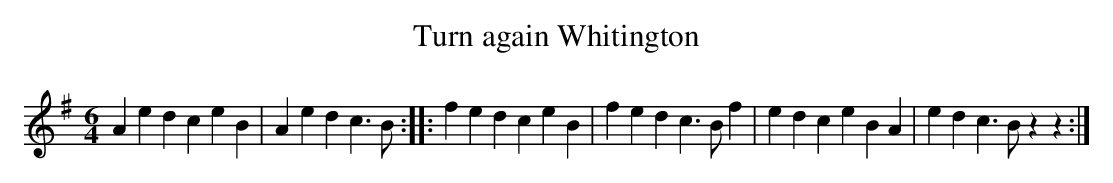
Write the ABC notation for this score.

X:1
T:Turn again Whitington
M:6/4
L:1/4
K:G
AedceB|Aedc>B:|:fedceB|fedc>Bf|edceBA|edc>Bzz:|
